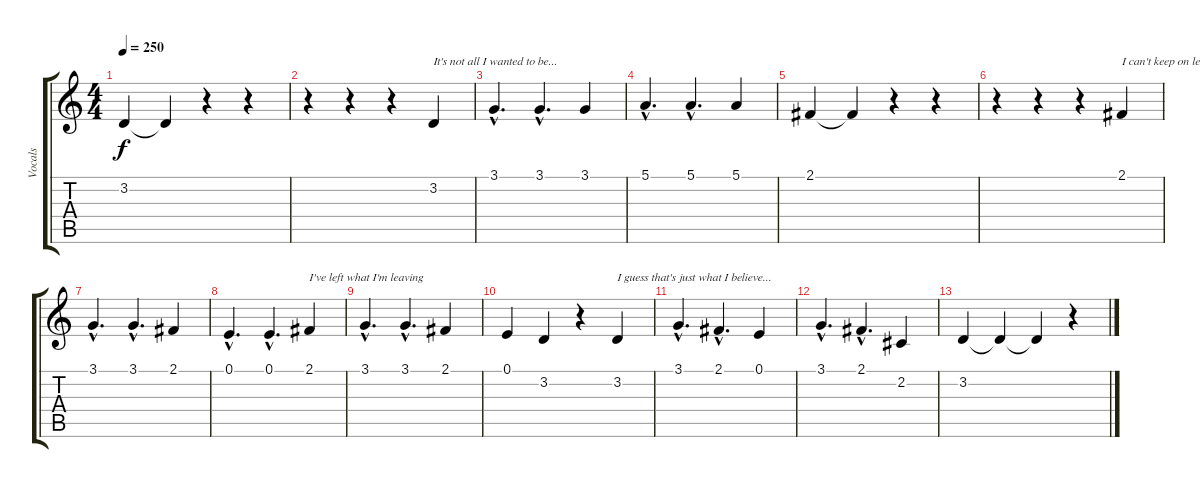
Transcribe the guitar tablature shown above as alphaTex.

\track ("Vocals" "Vocals") {instrument oboe}
\staff {score tabs}
\tuning (E4 B3 G3 D3 A2 E2) {hide}
\ts (4 4)
\tempo 250
\clef g2
\ks c
3.2.4{dy f} 3.2{t}.4 r.4 r.4 |
r.4 r.4 r.4 3.2.4{txt "It's not all I wanted to be..."} |
3.1{hac}.4{d} 3.1{hac}.4{d} 3.1.4 |
5.1{hac}.4{d} 5.1{hac}.4{d} 5.1.4 |
2.1.4 2.1{t}.4 r.4 r.4 |
r.4 r.4 r.4 2.1.4{txt "I can't keep on leaning"} |
3.1{hac}.4{d} 3.1{hac}.4{d} 2.1.4 |
0.1{hac}.4{d} 0.1{hac}.4{d} 2.1.4{txt "I've left what I'm leaving"} |
3.1{hac}.4{d} 3.1{hac}.4{d} 2.1.4 |
0.1.4 3.2.4 r.4 3.2.4{txt "I guess that's just what I believe..."} |
3.1{hac}.4{d} 2.1{hac}.4{d} 0.1.4 |
3.1{hac}.4{d} 2.1{hac}.4{d} 2.2.4 |
3.2.4 3.2{t}.4 3.2{t}.4 r.4
